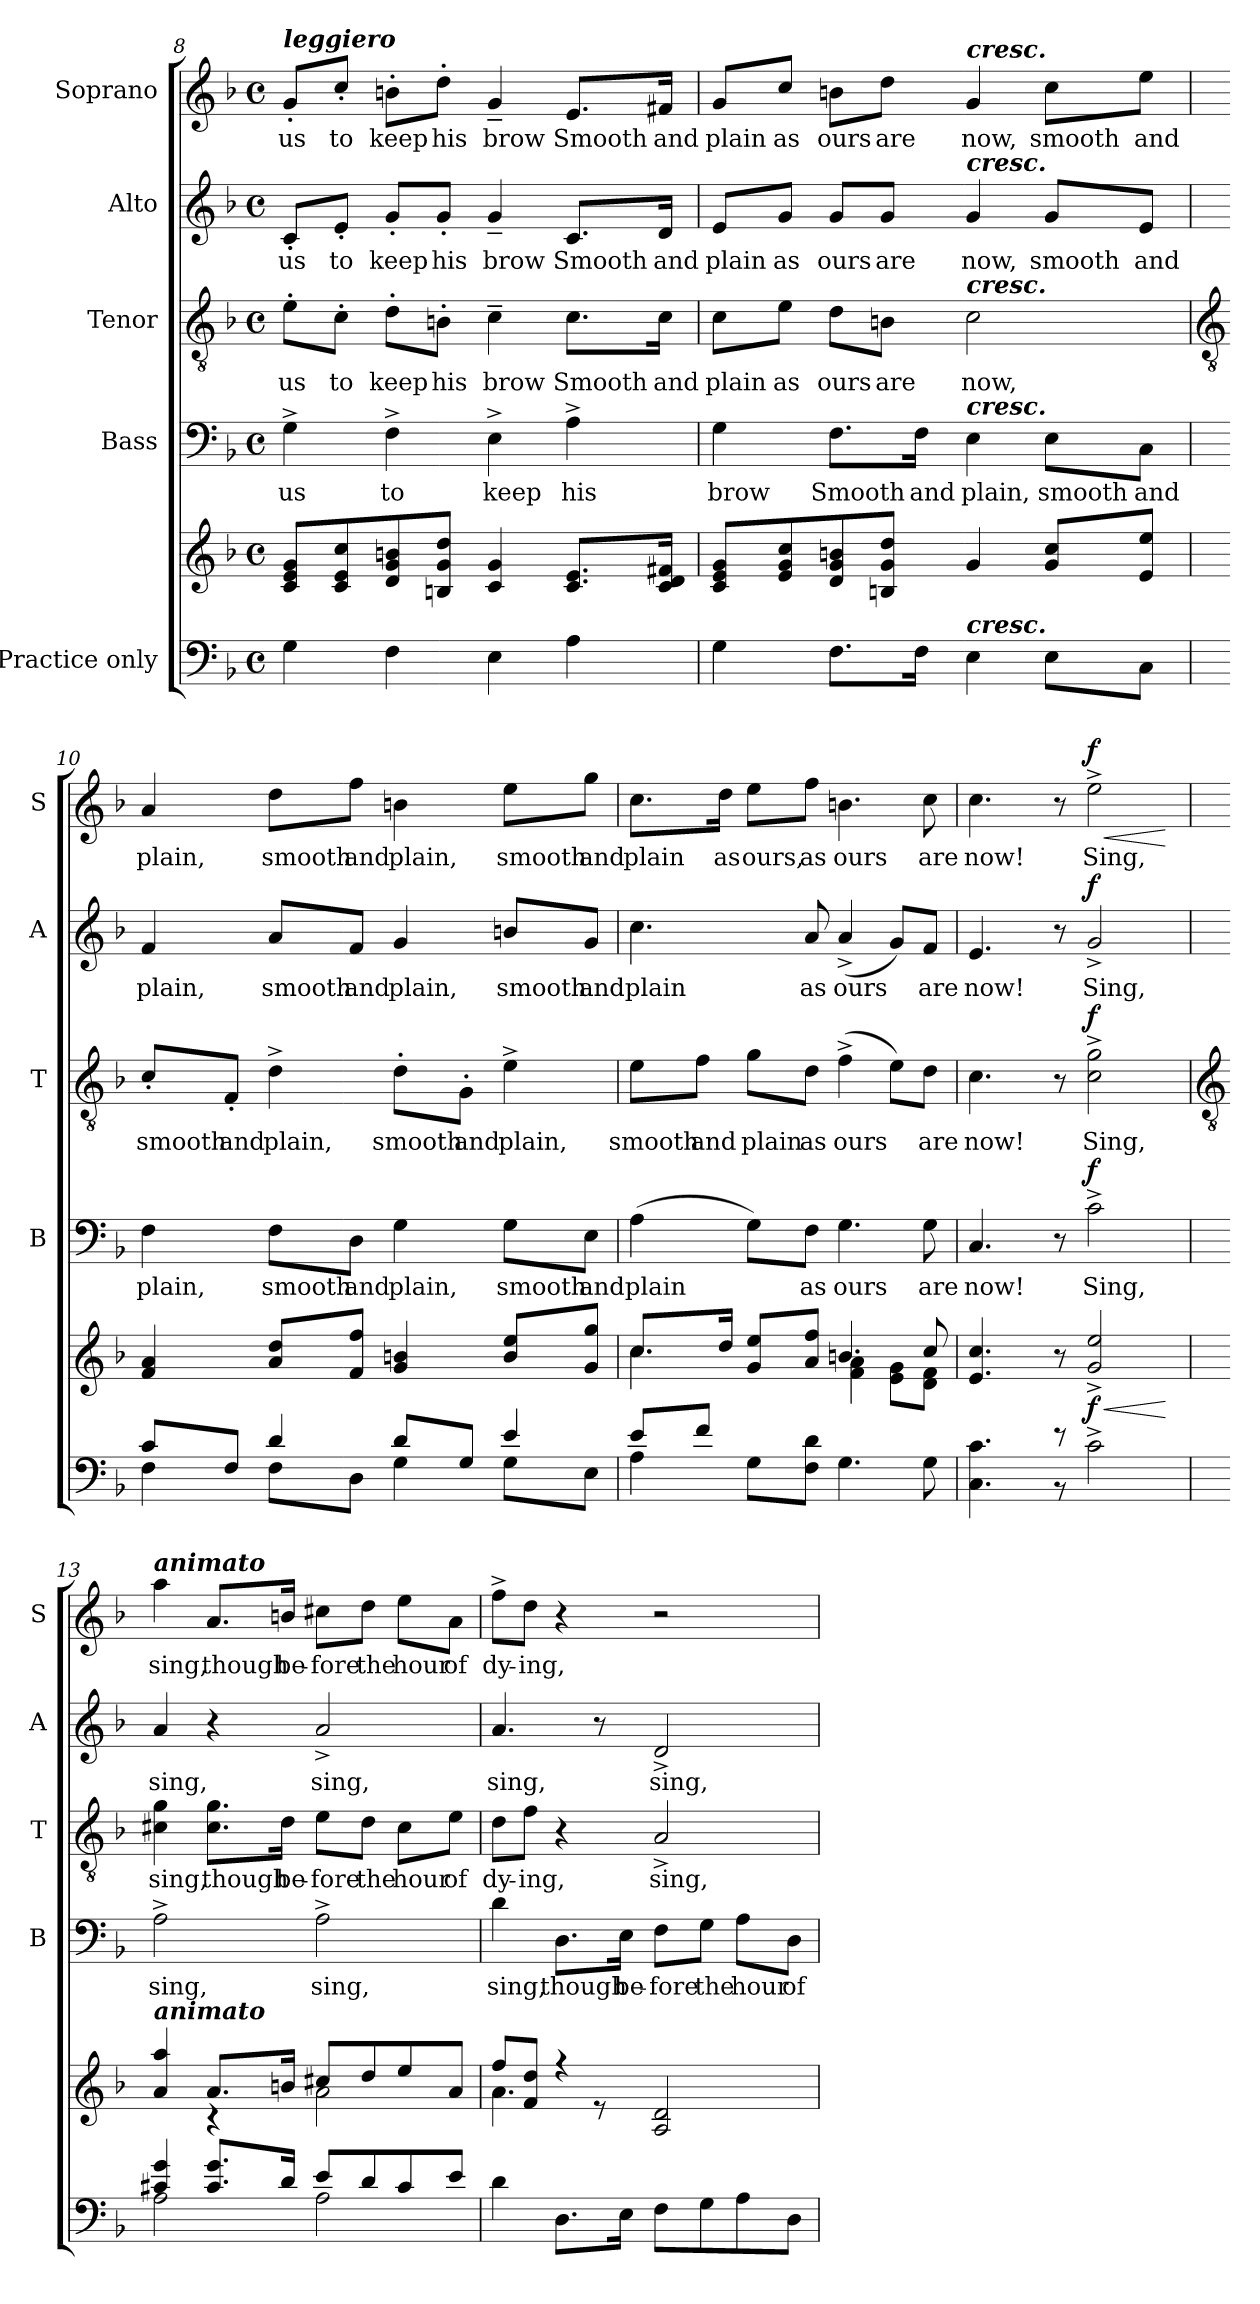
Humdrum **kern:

**kern	**kern	**dynam	**kern	**text	**dynam	**kern	**text	**dynam	**kern	**text	**dynam	**kern	**text	**dynam
*part5	*part5	*part5	*part4	*part4	*part4	*part3	*part3	*part3	*part2	*part2	*part2	*part1	*part1	*part1
*staff6	*staff5	*staff5/6	*staff4	*staff4	*staff4	*staff3	*staff3	*staff3	*staff2	*staff2	*staff2	*staff1	*staff1	*staff1
*I"Practice only	*	*	*I"Bass	*	*	*I"Tenor	*	*	*I"Alto	*	*	*I"Soprano	*	*
*	*	*	*I'B	*	*	*I'T	*	*	*I'A	*	*	*I'S	*	*
!!LO:LB:g=z
*clefF4	*clefG2	*	*clefF4	*	*	*clefGv2	*	*	*clefG2	*	*	*clefG2	*	*
*k[b-]	*k[b-]	*	*k[b-]	*	*	*k[b-]	*	*	*k[b-]	*	*	*k[b-]	*	*
*F:	*F:	*	*F:	*	*	*F:	*	*	*F:	*	*	*F:	*	*
*M4/4	*M4/4	*	*M4/4	*	*	*M4/4	*	*	*M4/4	*	*	*M4/4	*	*
*met(c)	*met(c)	*	*met(c)	*	*	*met(c)	*	*	*met(c)	*	*	*met(c)	*	*
=8	=8	=8	=8	=8	=8	=8	=8	=8	=8	=8	=8	=8	=8	=8
!	!	!	!	!	!	!	!	!	!	!	!	!LO:TX:a:Bi:t=leggiero	!	!
!	!	!	!	!LO:LY:b	!	!	!LO:LY:b	!	!	!LO:LY:b	!	!	!LO:LY:b	!
4G	8c 8e 8gL	.	4G^	us	.	8e'\L	us	.	8c'/L	us	.	8g'/L	us	.
!	!	!	!	!	!	!	!LO:LY:b	!	!	!LO:LY:b	!	!	!LO:LY:b	!
.	8c 8e 8cc	.	.	.	.	8c'\J	to	.	8e'/J	to	.	8cc'/J	to	.
!	!	!	!	!LO:LY:b	!	!	!LO:LY:b	!	!	!LO:LY:b	!	!	!LO:LY:b	!
4F	8d 8g 8bn	.	4F^	to	.	8d'\L	keep	.	8g'/L	keep	.	8bn'\L	keep	.
!	!	!	!	!	!	!	!LO:LY:b	!	!	!LO:LY:b	!	!	!LO:LY:b	!
.	8Bn 8g 8ddJ	.	.	.	.	8Bn'\J	his	.	8g'/J	his	.	8dd'\J	his	.
!	!	!	!	!LO:LY:b	!	!	!LO:LY:b	!	!	!LO:LY:b	!	!	!LO:LY:b	!
4E	4c 4g	.	4E^	keep	.	4c~	brow	.	4g~	brow	.	4g~	brow	.
!	!	!	!	!LO:LY:b	!	!	!LO:LY:b	!	!	!LO:LY:b	!	!	!LO:LY:b	!
4A	8.c 8.eL	.	4A^	his	.	8.c\L	Smooth	.	8.c/L	Smooth	.	8.e/L	Smooth	.
!	!	!	!	!	!	!	!LO:LY:b	!	!	!LO:LY:b	!	!	!LO:LY:b	!
.	16c 16d 16f#XJ	.	.	.	.	16c\Jk	and	.	16d/Jk	and	.	16f#X/Jk	and	.
=9	=9	=9	=9	=9	=9	=9	=9	=9	=9	=9	=9	=9	=9	=9
!	!	!	!	!LO:LY:b	!	!	!LO:LY:b	!	!	!LO:LY:b	!	!	!LO:LY:b	!
4G	8c 8e 8gL	.	4G	brow	.	8c\L	plain	.	8e/L	plain	.	8g/L	plain	.
!	!	!	!	!	!	!	!LO:LY:b	!	!	!LO:LY:b	!	!	!LO:LY:b	!
.	8e 8g 8cc	.	.	.	.	8e\J	as	.	8g/J	as	.	8cc/J	as	.
!	!	!	!	!LO:LY:b	!	!	!LO:LY:b	!	!	!LO:LY:b	!	!	!LO:LY:b	!
8.FL	8d 8g 8bn	.	8.F\L	Smooth	.	8d\L	ours	.	8g/L	ours	.	8bn\L	ours	.
!	!	!	!	!	!	!	!LO:LY:b	!	!	!LO:LY:b	!	!	!LO:LY:b	!
.	8Bn 8g 8ddJ	.	.	.	.	8Bn\J	are	.	8g/J	are	.	8dd\J	are	.
!	!	!	!	!LO:LY:b	!	!	!	!	!	!	!	!	!	!
16FJ	.	.	16F\Jk	and	.	.	.	.	.	.	.	.	.	.
!	!	!	!	!	!	!	!	!	!	!	!	!LO:TX:a:Bi:t=cresc.	!	!
!	!	!	!	!	!	!	!	!	!LO:TX:a:Bi:t=cresc.	!	!	!	!	!
!	!	!	!	!	!	!LO:TX:a:Bi:t=cresc.	!	!	!	!	!	!	!	!
!	!	!	!LO:TX:a:Bi:t=cresc.	!	!	!	!	!	!	!	!	!	!	!
!LO:TX:a:Bi:t=cresc.	!	!	!	!	!	!	!	!	!	!	!	!	!	!
!	!	!	!	!LO:LY:b	!	!	!LO:LY:b	!	!	!LO:LY:b	!	!	!LO:LY:b	!
4E	4g	.	4E	plain,	.	2c	now,	.	4g	now,	.	4g	now,	.
!	!	!	!	!LO:LY:b	!	!	!	!	!	!LO:LY:b	!	!	!LO:LY:b	!
8EL	8g 8ccL	.	8E\L	smooth	.	.	.	.	8g/L	smooth	.	8cc\L	smooth	.
!	!	!	!	!LO:LY:b	!	!	!	!	!	!LO:LY:b	!	!	!LO:LY:b	!
8CJ	8e 8eeJ	.	8C\J	and	.	.	.	.	8e/J	and	.	8ee\J	and	.
!!LO:LB:g=z
=10	=10	=10	=10	=10	=10	=10	=10	=10	=10	=10	=10	=10	=10	=10
*	*	*	*	*	*	*clefGv2	*	*	*	*	*	*	*	*
*^	*^	*	*	*	*	*	*	*	*	*	*	*	*	*
!	!	!	!	!	!	!LO:LY:b	!	!	!LO:LY:b	!	!	!LO:LY:b	!	!	!LO:LY:b	!
8c/L	4F\	4f/ 4a/	2.ryy	.	4F	plain,	.	8c'/L	smooth	.	4f	plain,	.	4a	plain,	.
!	!	!	!	!	!	!	!	!	!LO:LY:b	!	!	!	!	!	!	!
8F/J	.	.	.	.	.	.	.	8F'/J	and	.	.	.	.	.	.	.
!	!	!	!	!	!	!LO:LY:b	!	!	!LO:LY:b	!	!	!LO:LY:b	!	!	!LO:LY:b	!
4d/	8F\L	8a/ 8dd/L	.	.	8F\L	smooth	.	4d^	plain,	.	8a/L	smooth	.	8dd\L	smooth	.
!	!	!	!	!	!	!LO:LY:b	!	!	!	!	!	!LO:LY:b	!	!	!LO:LY:b	!
.	8D\J	8f/ 8ff/J	.	.	8D\J	and	.	.	.	.	8f/J	and	.	8ff\J	and	.
!	!	!	!	!	!	!LO:LY:b	!	!	!LO:LY:b	!	!	!LO:LY:b	!	!	!LO:LY:b	!
8d/L	4G\	4g/ 4bn/	.	.	4G	plain,	.	8d'\L	smooth	.	4g	plain,	.	4bn	plain,	.
!	!	!	!	!	!	!	!	!	!LO:LY:b	!	!	!	!	!	!	!
8G/J	.	.	.	.	.	.	.	8G'\J	and	.	.	.	.	.	.	.
!	!	!	!	!	!	!LO:LY:b	!	!	!LO:LY:b	!	!	!LO:LY:b	!	!	!LO:LY:b	!
4e/	8G\L	8b/ 8ee/L	4ryy	.	8G\L	smooth	.	4e^	plain,	.	8bn/L	smooth	.	8ee\L	smooth	.
!	!	!	!	!	!	!LO:LY:b	!	!	!	!	!	!LO:LY:b	!	!	!LO:LY:b	!
.	8E\J	8g/ 8gg/J	.	.	8E\J	and	.	.	.	.	8g/J	and	.	8gg\J	and	.
=11	=11	=11	=11	=11	=11	=11	=11	=11	=11	=11	=11	=11	=11	=11	=11	=11
!	!	!	!	!	!	!LO:LY:b	!	!	!LO:LY:b	!	!	!LO:LY:b	!	!	!LO:LY:b	!
8e/L	4A\	8.cc/L	4.cc\	.	(>4A	plain	.	8e\L	smooth	.	4.cc	plain	.	8.cc\L	plain	.
!	!	!	!	!	!	!	!	!	!LO:LY:b	!	!	!	!	!	!	!
8f/J	.	.	.	.	.	.	.	8f\J	and	.	.	.	.	.	.	.
!	!	!	!	!	!	!	!	!	!	!	!	!	!	!	!LO:LY:b	!
.	.	16dd/J	.	.	.	.	.	.	.	.	.	.	.	16dd\Jk	as	.
!	!	!	!	!	!	!	!	!	!LO:LY:b	!	!	!	!	!	!LO:LY:b	!
2ryy	8G\L	8g/ 8ee/L	.	.	8G\L)	.	.	8g\L	plain	.	.	.	.	8ee\L	ours,	.
!	!	!	!	!	!	!LO:LY:b	!	!	!LO:LY:b	!	!	!LO:LY:b	!	!	!LO:LY:b	!
.	8F\ 8d\J	8a/ 8ff/J	8ryy	.	8F\J	as	.	8d\J	as	.	8a	as	.	8ff\J	as	.
!	!	!	!	!	!	!LO:LY:b	!	!	!LO:LY:b	!	!	!LO:LY:b	!	!	!LO:LY:b	!
.	4.G\	4.bn/	4f\ 4a\	.	4.G	ours	.	(>4f^	ours	.	(<4a^	ours	.	4.bn	ours	.
4ryy	.	.	8e\ 8g\L	.	.	.	.	8e\L)	.	.	8g/L)	.	.	.	.	.
!	!	!	!	!	!	!LO:LY:b	!	!	!LO:LY:b	!	!	!LO:LY:b	!	!	!LO:LY:b	!
.	8G\	8cc/	8d\ 8f\J	.	8G	are	.	8d\J	are	.	8f/J	are	.	8cc	are	.
=12	=12	=12	=12	=12	=12	=12	=12	=12	=12	=12	=12	=12	=12	=12	=12	=12
!	!	!	!	!	!	!LO:LY:b	!	!	!LO:LY:b	!	!	!LO:LY:b	!	!	!LO:LY:b	!
8ryy	4.C\ 4.c\	4.e/ 4.cc/	2.ryy	.	4.C	now!	.	4.c	now!	.	4.e	now!	.	4.cc	now!	.
4ryy	.	.	.	.	.	.	.	.	.	.	.	.	.	.	.	.
8r	8r	8r	.	.	8r	.	.	8r	.	.	8r	.	.	8r	.	.
!	!	!	!	!LO:HP:b	!	!LO:LY:b	!	!	!LO:LY:b	!	!	!LO:LY:b	!	!	!LO:LY:b	!LO:HP:b
!	!	!	!	!LO:DY:n=1:b	!	!	!LO:DY:b	!	!	!LO:DY:b	!	!	!LO:DY:b	!	!	!LO:DY:n=1:b
4ryy	2c^\	2g/^ 2ee/^	.	< f	2c^	Sing,	f	2c^ 2g^	Sing,	f	2g^	Sing,	f	2ee^	Sing,	< f
4ryy	.	.	4ryy	.	.	.	.	.	.	.	.	.	.	.	.	.
*v	*v	*	*	*	*	*	*	*	*	*	*	*	*	*	*	*
*	*v	*v	*	*	*	*	*	*	*	*	*	*	*	*	*
.	.	[	.	.	.	.	.	.	.	.	.	.	.	[
!!LO:LB:g=z
=13	=13	=13	=13	=13	=13	=13	=13	=13	=13	=13	=13	=13	=13	=13
*	*	*	*	*	*	*clefGv2	*	*	*	*	*	*	*	*
*^	*^	*	*	*	*	*	*	*	*	*	*	*	*	*
!	!	!	!	!	!	!	!	!	!	!	!	!	!	!LO:TX:a:Bi:t=animato	!	!
!	!	!LO:TX:a:Bi:t=animato	!	!	!	!	!	!	!	!	!	!	!	!	!	!
!	!	!	!	!	!	!LO:LY:b	!	!	!LO:LY:b	!	!	!LO:LY:b	!	!	!LO:LY:b	!
4c#X/ 4g/	2A\	4a/ 4aa/	4ryy	.	2A^	sing,	.	4c#X 4g	sing,	.	4a	sing,	.	4aa	sing,	.
!	!	!	!	!	!	!	!	!	!LO:LY:b	!	!	!	!	!	!LO:LY:b	!
8.c#/ 8.g/L	.	8.a/L	4r	.	.	.	.	8.c#\ 8.g\L	though	.	4r	.	.	8.a/L	though	.
!	!	!	!	!	!	!	!	!	!LO:LY:b	!	!	!	!	!	!LO:LY:b	!
16d/J	.	16bn/J	.	.	.	.	.	16d\Jk	be-	.	.	.	.	16bn/Jk	be-	.
!	!	!	!	!	!	!LO:LY:b	!	!	!LO:LY:b	!	!	!LO:LY:b	!	!	!LO:LY:b	!
8e/L	2A\	8cc#X/L	2a\	.	2A^	sing,	.	8e\L	-fore	.	2a^	sing,	.	8cc#X\L	-fore	.
!	!	!	!	!	!	!	!	!	!LO:LY:b	!	!	!	!	!	!LO:LY:b	!
8d/	.	8dd/	.	.	.	.	.	8d\J	the	.	.	.	.	8dd\J	the	.
!	!	!	!	!	!	!	!	!	!LO:LY:b	!	!	!	!	!	!LO:LY:b	!
8c#/	.	8ee/	.	.	.	.	.	8c#\L	hour	.	.	.	.	8ee\L	hour	.
!	!	!	!	!	!	!	!	!	!LO:LY:b	!	!	!	!	!	!LO:LY:b	!
8e/J	.	8a/J	.	.	.	.	.	8e\J	of	.	.	.	.	8a\J	of	.
=14	=14	=14	=14	=14	=14	=14	=14	=14	=14	=14	=14	=14	=14	=14	=14	=14
!	!	!	!	!	!	!LO:LY:b	!	!	!LO:LY:b	!	!	!LO:LY:b	!	!	!LO:LY:b	!
2.ryy	4d\	8ff/L	4.a\	.	4d	sing,	.	8d\L	dy-	.	4.a	sing,	.	8ff^\L	dy-	.
!	!	!	!	!	!	!	!	!	!LO:LY:b	!	!	!	!	!	!LO:LY:b	!
.	.	8f/ 8dd/J	.	.	.	.	.	8f\J	-ing,	.	.	.	.	8dd\J	-ing,	.
!	!	!	!	!	!	!LO:LY:b	!	!	!	!	!	!	!	!	!	!
.	8.D\L	4r	.	.	8.D\L	though	.	4r	.	.	.	.	.	4r	.	.
.	.	.	8r	.	.	.	.	.	.	.	8r	.	.	.	.	.
!	!	!	!	!	!	!LO:LY:b	!	!	!	!	!	!	!	!	!	!
.	16E\J	.	.	.	16E\Jk	be-	.	.	.	.	.	.	.	.	.	.
!	!	!	!	!	!	!LO:LY:b	!	!	!LO:LY:b	!	!	!LO:LY:b	!	!	!	!
.	8F\L	2ryy	2A/ 2d/	.	8F\L	-fore	.	2A^	sing,	.	2d^	sing,	.	2r	.	.
!	!	!	!	!	!	!LO:LY:b	!	!	!	!	!	!	!	!	!	!
.	8G\	.	.	.	8G\J	the	.	.	.	.	.	.	.	.	.	.
!	!	!	!	!	!	!LO:LY:b	!	!	!	!	!	!	!	!	!	!
4ryy	8A\	.	.	.	8A\L	hour	.	.	.	.	.	.	.	.	.	.
!	!	!	!	!	!	!LO:LY:b	!	!	!	!	!	!	!	!	!	!
.	8D\J	.	.	.	8D\J	of	.	.	.	.	.	.	.	.	.	.
*v	*v	*	*	*	*	*	*	*	*	*	*	*	*	*	*	*
*	*v	*v	*	*	*	*	*	*	*	*	*	*	*	*	*
=	=	=	=	=	=	=	=	=	=	=	=	=	=	=
*-	*-	*-	*-	*-	*-	*-	*-	*-	*-	*-	*-	*-	*-	*-
